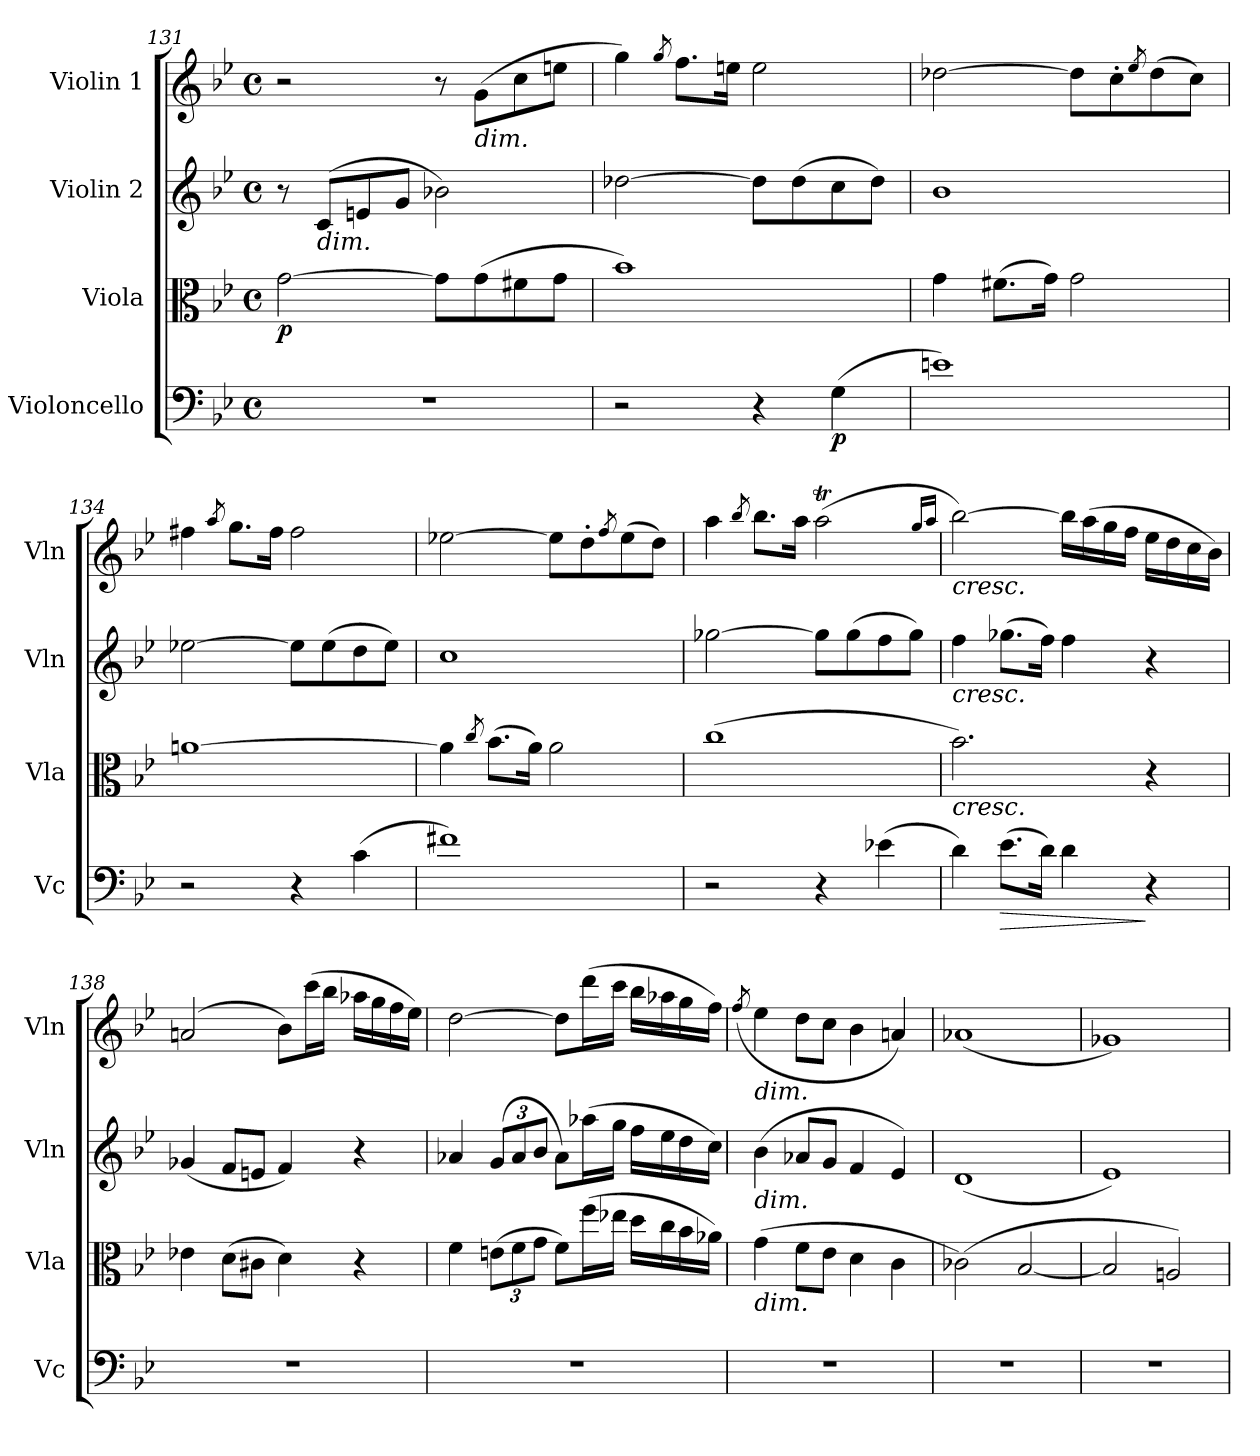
**kern	**dynam	**kern	**dynam	**kern	**kern
*part4	*part4	*part3	*part3	*part2	*part1
*staff4	*staff4	*staff3	*staff3	*staff2	*staff1
*I"Violoncello	*	*I"Viola	*	*I"Violin 2	*I"Violin 1
*I'Vc	*	*I'Vla	*	*I'Vln	*I'Vln
*clefF4	*	*clefC3	*	*clefG2	*clefG2
*k[b-e-]	*	*k[b-e-]	*	*k[b-e-]	*k[b-e-]
*M4/4	*	*M4/4	*	*M4/4	*M4/4
*met(c)	*	*met(c)	*	*met(c)	*met(c)
=131	=131	=131	=131	=131	=131
!	!	!	!LO:DY:b	!	!
1r	.	[2g\	p	8r	2r
!	!	!	!	!LO:TX:b:i:t=dim.	!
.	.	.	.	(8c/L	.
.	.	.	.	8en/	.
.	.	.	.	8g/J	.
.	.	8g\L]	.	2b-X\)	8r
!	!	!	!	!	!LO:TX:b:i:t=dim.
.	.	(8g\	.	.	(8g\L
.	.	8f#X\	.	.	8cc\
.	.	8g\J	.	.	8een\J
=132	=132	=132	=132	=132	=132
2r	.	1b-)	.	[2dd-X\	4gg\)
.	.	.	.	.	8qgg/
.	.	.	.	.	8.ff\L
.	.	.	.	.	16een\Jk
4r	.	.	.	8dd-\L]	2ee\
.	.	.	.	(8dd-\	.
!	!LO:DY:b	!	!	!	!
(4G\	p	.	.	8cc\	.
.	.	.	.	8dd-\J)	.
=133	=133	=133	=133	=133	=133
1en)	.	4g\	.	1b-	[2dd-X\
.	.	(8.f#X\L	.	.	.
.	.	16g\Jk)	.	.	.
.	.	2g\	.	.	8dd-\L]
.	.	.	.	.	8cc'\
.	.	.	.	.	8qee-/
.	.	.	.	.	(8dd-\
.	.	.	.	.	8cc\J)
=134	=134	=134	=134	=134	=134
2r	.	[1an	.	[2ee-X\	4ff#X\
.	.	.	.	.	8qaa/
.	.	.	.	.	8.gg\L
.	.	.	.	.	16ff#\Jk
4r	.	.	.	8ee-\L]	2ff#\
.	.	.	.	(8ee-\	.
(4c\	.	.	.	8dd\	.
.	.	.	.	8ee-\J)	.
!!LO:PB:g=z
=135	=135	=135	=135	=135	=135
1f#X)	.	4a\]	.	1cc	[2ee-X\
.	.	8qcc/	.	.	.
.	.	(8.b-\L	.	.	.
.	.	16a\Jk)	.	.	.
.	.	2a\	.	.	8ee-\L]
.	.	.	.	.	8dd'\
.	.	.	.	.	8qff/
.	.	.	.	.	(8ee-\
.	.	.	.	.	8dd\J)
=136	=136	=136	=136	=136	=136
2r	.	(1cc	.	[2gg-X\	4aa\
.	.	.	.	.	8qbb-/
.	.	.	.	.	8.bb-\L
.	.	.	.	.	16aa\Jk
4r	.	.	.	8gg-\L]	(2aat\
.	.	.	.	(8gg-\	.
(4e-X\	.	.	.	8ff\	.
.	.	.	.	8gg-\J)	.
.	.	.	.	.	16qgg/LL
.	.	.	.	.	16qaa/JJ
=137	=137	=137	=137	=137	=137
!	!	!	!	!	!LO:TX:b:i:t=cresc.
!	!	!	!	!LO:TX:b:i:t=cresc.	!
!	!	!LO:TX:b:i:t=cresc.	!	!	!
4d\)	.	2.b-\)	.	4ff\	[2bb-\)
!	!LO:HP:b	!	!	!	!
(8.e-\L	>	.	.	(8.gg-X\L	.
16d\Jk)	.	.	.	16ff\Jk)	.
4d\	.	.	.	4ff\	16bb-\LL]
.	.	.	.	.	(16aa\
.	.	.	.	.	16gg\
.	.	.	.	.	16ff\JJ
4r	]	4r	.	4r	16ee-\LL
.	.	.	.	.	16dd\
.	.	.	.	.	16cc\
.	.	.	.	.	16b-\JJ)
=138	=138	=138	=138	=138	=138
1r	.	4e-X\	.	(4g-X/	(2an/
.	.	(8d\L	.	8f/L	.
.	.	8c#X\J	.	8en/J	.
.	.	4d\)	.	4f/)	8b-\L)
.	.	.	.	.	(16ccc\L
.	.	.	.	.	16bb-\JJ
.	.	4r	.	4r	16aa-X\LL
.	.	.	.	.	16gg\
.	.	.	.	.	16ff\
.	.	.	.	.	16ee-\JJ)
!!LO:LB:g=z
=139	=139	=139	=139	=139	=139
1r	.	4f\	.	4a-X/	[2dd\
*	*	*Xbrackettup	*	*Xbrackettup	*
.	.	(12en\L	.	(12g/L	.
.	.	12f\	.	12a-/	.
.	.	12g\J	.	12b-/J	.
.	.	8f\L)	.	8a-\L)	8dd\L]
.	.	(16ff\L	.	(16aa-X\L	(16ddd\L
.	.	16ee-X\JJ	.	16gg\JJ	16ccc\JJ
.	.	16dd\LL	.	16ff\LL	16bb-\LL
.	.	16cc\	.	16ee-\	16aa-X\
.	.	16b-\	.	16dd\	16gg\
.	.	16a-X\JJ)	.	16cc\JJ)	16ff\JJ)
=140	=140	=140	=140	=140	=140
.	.	.	.	.	(>8qff/
!	!	!	!	!	!LO:TX:b:i:t=dim.
!	!	!	!	!LO:TX:b:i:t=dim.	!
!	!	!LO:TX:b:i:t=dim.	!	!	!
1r	.	(4g\	.	(4b-\	4ee-\
.	.	8f\L	.	8a-X/L	8dd\L
.	.	8e-\J	.	8g/J	8cc\J
.	.	4d\	.	4f/	4b-\
.	.	4c\	.	4e-/)	4an/)
=141	=141	=141	=141	=141	=141
1r	.	(2c-X\)	.	(1d	(1a-X
.	.	[2B-/	.	.	.
=142	=142	=142	=142	=142	=142
1r	.	2B-/]	.	1e-)	1g-X)
.	.	2An/)	.	.	.
=	=	=	=	=	=
*-	*-	*-	*-	*-	*-
